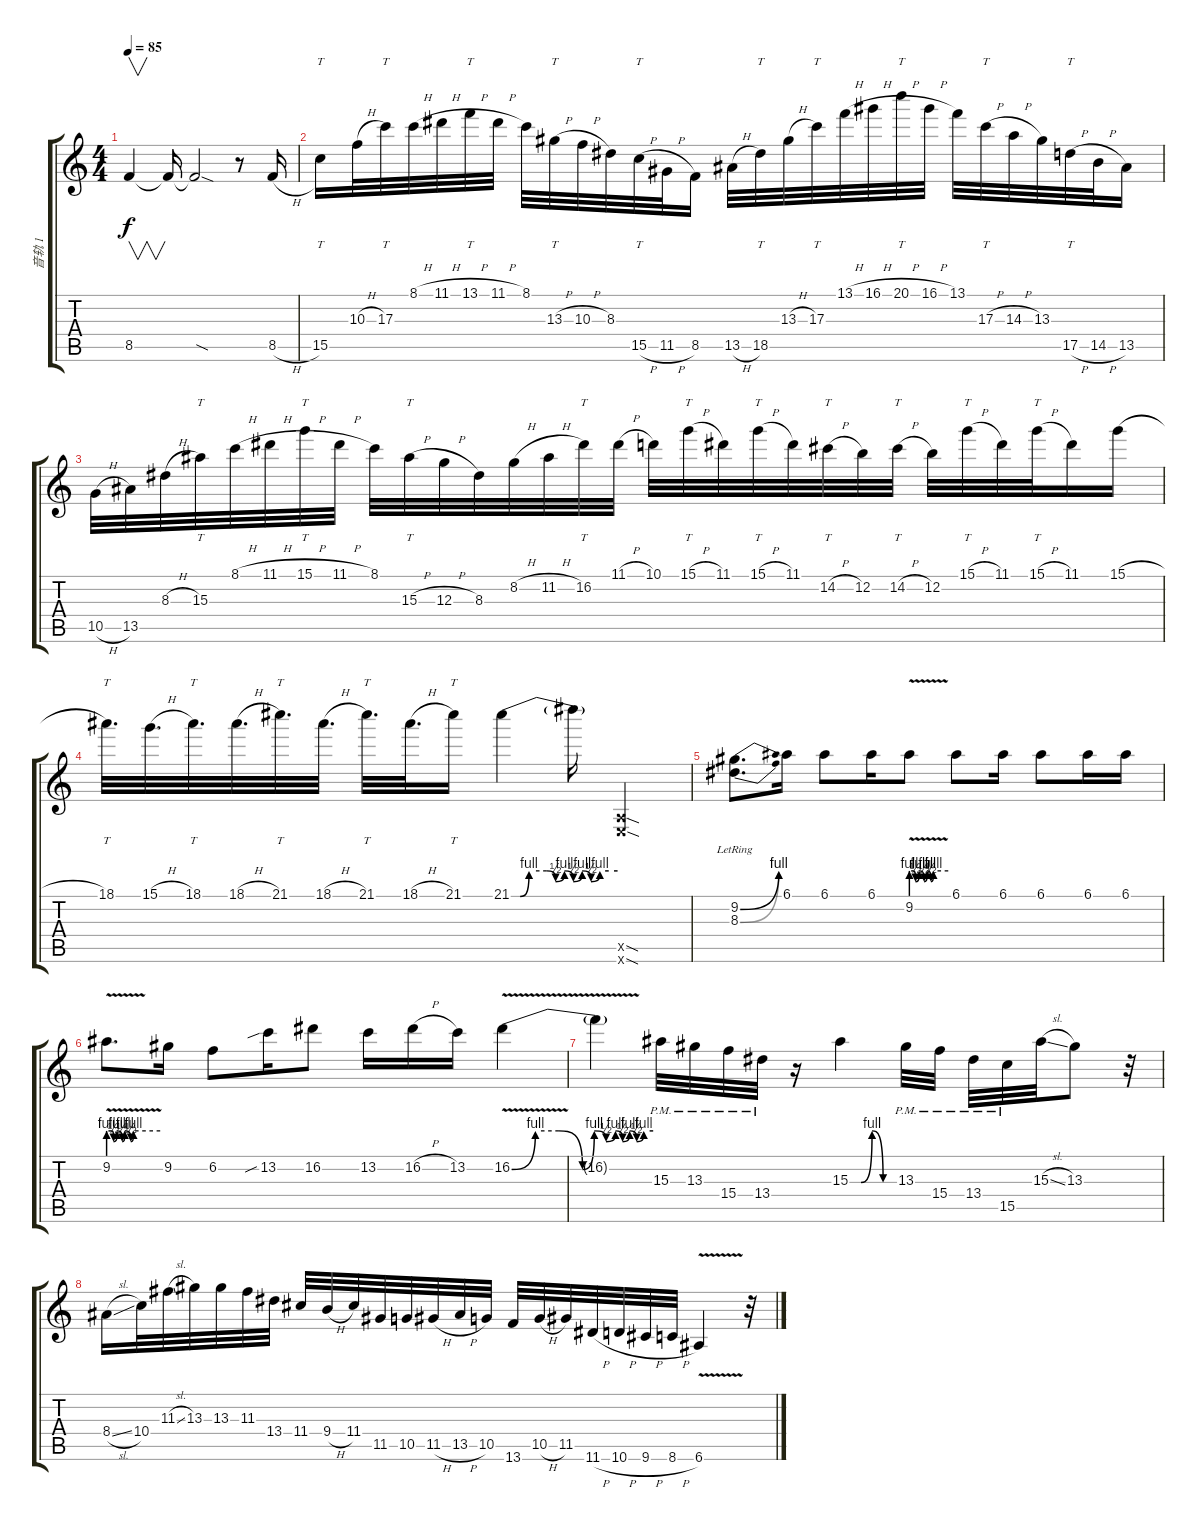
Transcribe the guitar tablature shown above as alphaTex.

\track ("音轨 1" "音轨 1") {instrument overdrivenguitar}
\staff {score tabs}
\tuning (E4 B3 G3 D3 A2 E2) {hide}
\ts (4 4)
\tempo 85
\clef g2
\ks c
8.5.4{v dy f} 8.5{t}.16 8.5{sod t}.2 r.8 8.5{h}.16 |
15.5.16{tt} 10.3{h}.32 17.3.32{tt} 8.1{h}.32 11.1{h}.32 13.1{h}.32{tt} 11.1{h}.32 8.1.32 13.3{h}.32{tt} 10.3{h}.32 8.3.32 15.5{h}.32{tt} 11.5{h}.32 8.5.16 13.5{h}.32 18.5.32{tt} 13.3{h}.32 17.3.32{tt} 13.1{h}.32 16.1{h}.32 20.1{h}.32{tt} 16.1{h}.32 13.1.32 17.3{h}.32{tt} 14.3{h}.32 13.3.32 17.5{h}.32{tt} 14.5{h}.32 13.5.16 |
10.5{h}.32 13.5.32 8.3{h}.32 15.3.32{tt} 8.1{h}.32 11.1{h}.32 15.1{h}.32{tt} 11.1{h}.32 8.1.32 15.3{h}.32{tt} 12.3{h}.32 8.3.32 8.2{h}.32 11.2{h}.32 16.2.32{tt} 11.1{h}.32 10.1.32 15.1{h}.32{tt} 11.1.32 15.1{h}.32{tt} 11.1.32 14.2{h}.32{tt} 12.2.32 14.2{h}.32{tt} 12.2.32 15.1{h}.32{tt} 11.1.32 15.1{h}.32{tt} 11.1.16 15.1{h}.16 |
18.1.32{tt d} 15.1{h}.32{d} 18.1.32{tt d} 18.1{h}.32{d} 21.1.32{tt d} 18.1{h}.32{d} 21.1.32{tt d} 18.1{h}.32{d} 21.1.16{tt} 21.1{be (custom 0 0 5 0 10 4 20 4 25 2 30 4 35 2 40 4 45 2 50 4 55 4 60 4)}.4{txt ""} 21.1{t}.16 (0.5{sod x} 0.6{sod x}).4 |
(9.2{be (bend 0 0 60 4) lr} 8.3{be (bend 0 0 60 4) lr}).8{d} 6.1.16 6.1.8 6.1.16 9.2{be (custom 0 4 3 4 7 2 13 4 21 2 26 4 32 2 36 4 60 4) v}.8 6.1.8 6.1.16 6.1.8 6.1.16 6.1.16 |
9.2{be (custom 0 4 4 4 6 2 10 4 16 2 19 4 26 2 29 4 60 4) v}.8{d} 9.2.16 6.2.8 13.2{sib}.16 16.2.8 13.2.16 16.2{h}.16 13.2.16 16.2{be (custom 0 0 10 4 20 4 30 0 35 4 40 2 44 4 47 2 50 4 53 2 56 4 60 4) v}.4 |
16.2{t}.4 15.3{pm}.32 13.3{pm}.32 15.4{pm}.32 13.4{pm}.32 r.16 15.3{be (custom 0 0 15 0 30 4 45 0 60 0)}.4 13.3{pm}.32 15.4{pm}.32 13.4{pm}.32 15.5{pm}.32 15.3{sl}.32 13.3.8 r.32 |
8.4{sl}.16 10.4.32 11.3{sl}.32 13.3.32 13.3.32 11.3.32 13.4.32 11.4.32 9.4{h}.32 11.4.32 11.5.32 10.5.32 11.5{h}.32 13.5{h}.32 10.5.32 13.6.32 10.5{h}.32 11.5.32 11.6{h}.32 10.6{h}.32 9.6{h}.32 8.6{h}.32 6.6{v}.4 r.32
